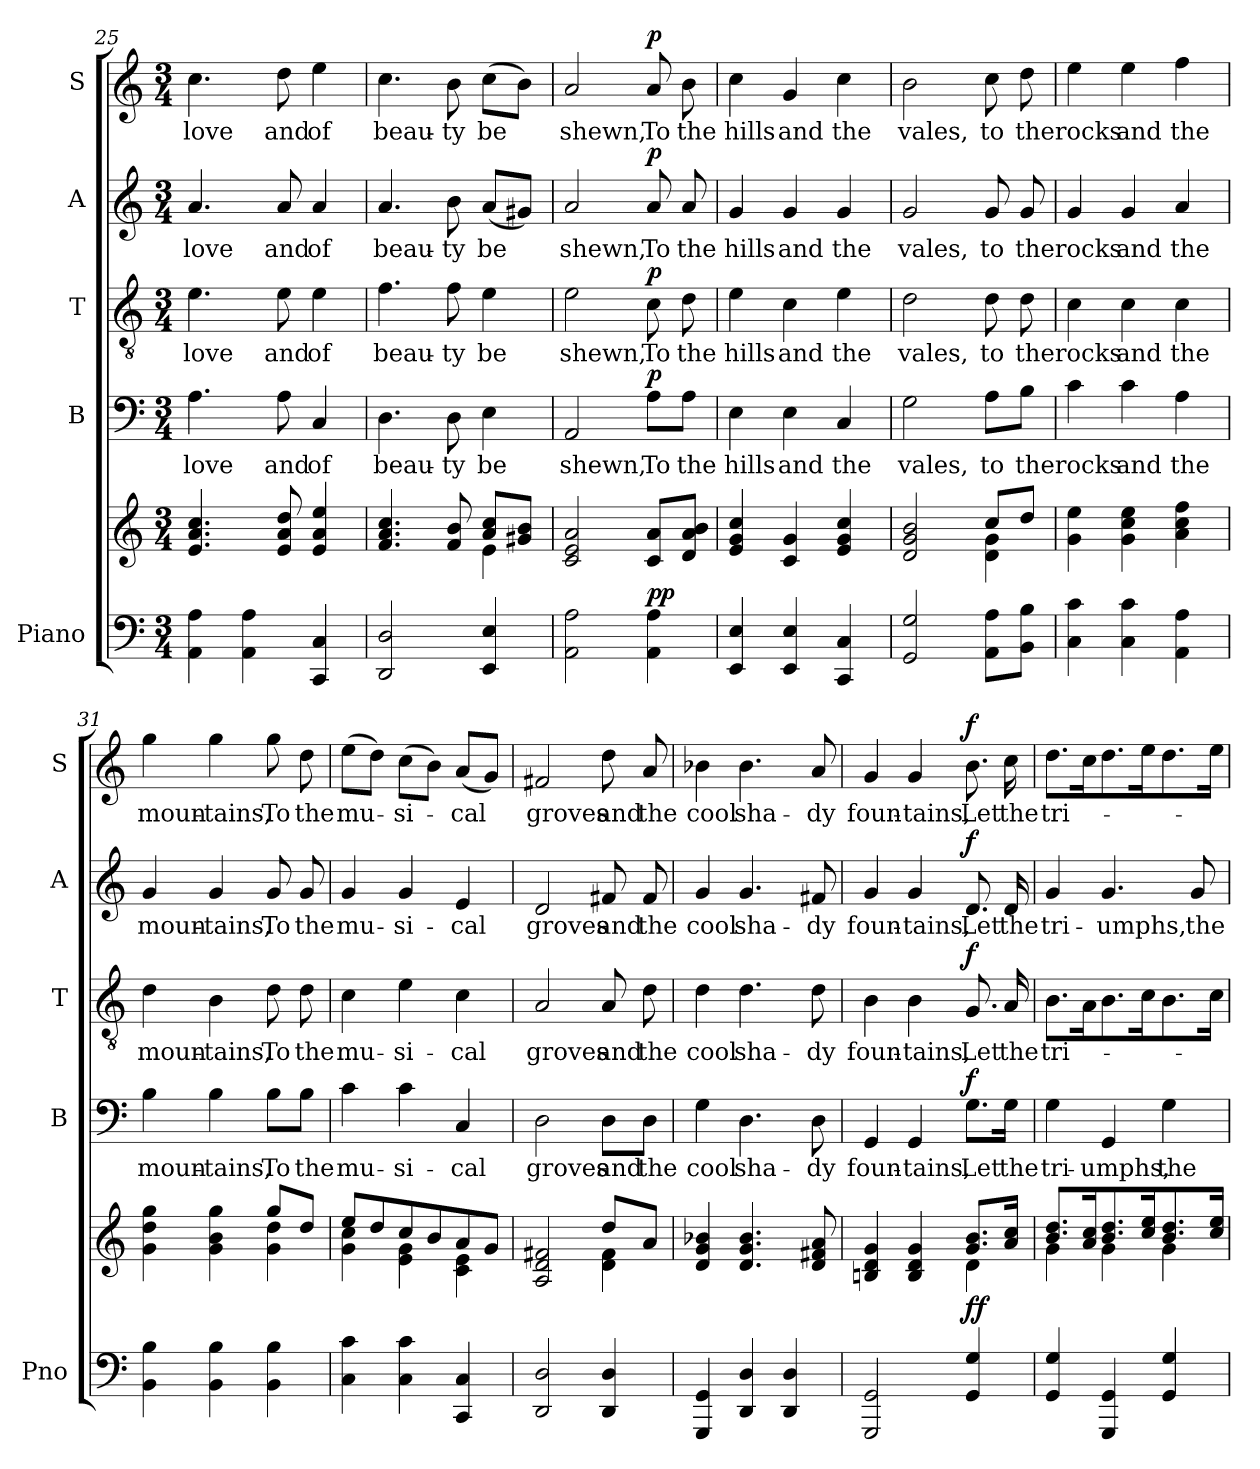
**kern	**kern	**dynam	**kern	**text	**dynam	**kern	**text	**dynam	**kern	**text	**dynam	**kern	**text	**dynam
*part5	*part5	*part5	*part4	*part4	*part4	*part3	*part3	*part3	*part2	*part2	*part2	*part1	*part1	*part1
*staff6	*staff5	*staff5/6	*staff4	*staff4	*staff4	*staff3	*staff3	*staff3	*staff2	*staff2	*staff2	*staff1	*staff1	*staff1
*I"Piano	*	*	*I"B	*	*	*I"T	*	*	*I"A	*	*	*I"S	*	*
*I'Pno	*	*	*I'B	*	*	*I'T	*	*	*I'A	*	*	*I'S	*	*
*clefF4	*clefG2	*	*clefF4	*	*	*clefGv2	*	*	*clefG2	*	*	*clefG2	*	*
*k[]	*k[]	*	*k[]	*	*	*k[]	*	*	*k[]	*	*	*k[]	*	*
*M3/4	*M3/4	*	*M3/4	*	*	*M3/4	*	*	*M3/4	*	*	*M3/4	*	*
=25	=25	=25	=25	=25	=25	=25	=25	=25	=25	=25	=25	=25	=25	=25
!	!	!	!	!LO:LY:b	!	!	!LO:LY:b	!	!	!LO:LY:b	!	!	!LO:LY:b	!
4AA\ 4A\	4.e/ 4.a/ 4.cc/	.	4.A\	love	.	4.e\	love	.	4.a/	love	.	4.cc\	love	.
4AA\ 4A\	.	.	.	.	.	.	.	.	.	.	.	.	.	.
!	!	!	!	!LO:LY:b	!	!	!LO:LY:b	!	!	!LO:LY:b	!	!	!LO:LY:b	!
.	8e/ 8a/ 8dd/	.	8A\	and	.	8e\	and	.	8a/	and	.	8dd\	and	.
!	!	!	!	!LO:LY:b	!	!	!LO:LY:b	!	!	!LO:LY:b	!	!	!LO:LY:b	!
4CC/ 4C/	4e/ 4a/ 4ee/	.	4C/	of	.	4e\	of	.	4a/	of	.	4ee\	of	.
=26	=26	=26	=26	=26	=26	=26	=26	=26	=26	=26	=26	=26	=26	=26
*	*^	*	*	*	*	*	*	*	*	*	*	*	*	*
!	!	!	!	!	!LO:LY:b	!	!	!LO:LY:b	!	!	!LO:LY:b	!	!	!LO:LY:b	!
2DD/ 2D/	4.f/ 4.a/ 4.cc/	2ryy	.	4.D\	beau-	.	4.f\	beau-	.	4.a/	beau-	.	4.cc\	beau-	.
!	!	!	!	!	!LO:LY:b	!	!	!LO:LY:b	!	!	!LO:LY:b	!	!	!LO:LY:b	!
.	8f/ 8b/	.	.	8D\	-ty	.	8f\	-ty	.	8b\	-ty	.	8b\	-ty	.
!	!	!	!	!	!LO:LY:b	!	!	!LO:LY:b	!	!	!LO:LY:b	!	!	!LO:LY:b	!
4EE/ 4E/	8a/ 8cc/L	4e\	.	4E\	be	.	4e\	be	.	(<8a/L	be	.	(>8cc\L	be	.
.	8g#X/ 8b/J	.	.	.	.	.	.	.	.	8g#X/J)	.	.	8b\J)	.	.
*	*v	*v	*	*	*	*	*	*	*	*	*	*	*	*	*
=27	=27	=27	=27	=27	=27	=27	=27	=27	=27	=27	=27	=27	=27	=27
!	!	!	!	!LO:LY:b	!	!	!LO:LY:b	!	!	!LO:LY:b	!	!	!LO:LY:b	!
2AA\ 2A\	2c/ 2e/ 2a/	.	2AA/	shewn,	.	2e\	shewn,	.	2a/	shewn,	.	2a/	shewn,	.
!	!	!LO:DY:a=2	!	!LO:LY:b	!	!	!LO:LY:b	!	!	!LO:LY:b	!	!	!LO:LY:b	!
!	!	!LO:DY:n=1:a	!	!	!LO:DY:a	!	!	!LO:DY:a	!	!	!LO:DY:a	!	!	!LO:DY:a
4AA\ 4A\	8c/ 8a/L	p p	8A\L	To	p	8c\	To	p	8a/	To	p	8a/	To	p
!	!	!	!	!LO:LY:b	!	!	!LO:LY:b	!	!	!LO:LY:b	!	!	!LO:LY:b	!
.	8d/ 8a/ 8b/J	.	8A\J	the	.	8d\	the	.	8a/	the	.	8b\	the	.
=28	=28	=28	=28	=28	=28	=28	=28	=28	=28	=28	=28	=28	=28	=28
!	!	!	!	!LO:LY:b	!	!	!LO:LY:b	!	!	!LO:LY:b	!	!	!LO:LY:b	!
4EE/ 4E/	4e/ 4g/ 4cc/	.	4E\	hills	.	4e\	hills	.	4g/	hills	.	4cc\	hills	.
!	!	!	!	!LO:LY:b	!	!	!LO:LY:b	!	!	!LO:LY:b	!	!	!LO:LY:b	!
4EE/ 4E/	4c/ 4g/	.	4E\	and	.	4c\	and	.	4g/	and	.	4g/	and	.
!	!	!	!	!LO:LY:b	!	!	!LO:LY:b	!	!	!LO:LY:b	!	!	!LO:LY:b	!
4CC/ 4C/	4e/ 4g/ 4cc/	.	4C/	the	.	4e\	the	.	4g/	the	.	4cc\	the	.
!!LO:PB:g=z
=29	=29	=29	=29	=29	=29	=29	=29	=29	=29	=29	=29	=29	=29	=29
*	*^	*	*	*	*	*	*	*	*	*	*	*	*	*
!	!	!	!	!	!LO:LY:b	!	!	!LO:LY:b	!	!	!LO:LY:b	!	!	!LO:LY:b	!
2GG/ 2G/	2d/ 2g/ 2b/	2ryy	.	2G\	vales,	.	2d\	vales,	.	2g/	vales,	.	2b\	vales,	.
!	!	!	!	!	!LO:LY:b	!	!	!LO:LY:b	!	!	!LO:LY:b	!	!	!LO:LY:b	!
8AA\ 8A\L	8cc/L	4d\ 4g\	.	8A\L	to	.	8d\	to	.	8g/	to	.	8cc\	to	.
!	!	!	!	!	!LO:LY:b	!	!	!LO:LY:b	!	!	!LO:LY:b	!	!	!LO:LY:b	!
8BB\ 8B\J	8dd/J	.	.	8B\J	the	.	8d\	the	.	8g/	the	.	8dd\	the	.
*	*v	*v	*	*	*	*	*	*	*	*	*	*	*	*	*
=30	=30	=30	=30	=30	=30	=30	=30	=30	=30	=30	=30	=30	=30	=30
!	!	!	!	!LO:LY:b	!	!	!LO:LY:b	!	!	!LO:LY:b	!	!	!LO:LY:b	!
4C\ 4c\	4g\ 4ee\	.	4c\	rocks	.	4c\	rocks	.	4g/	rocks	.	4ee\	rocks	.
!	!	!	!	!LO:LY:b	!	!	!LO:LY:b	!	!	!LO:LY:b	!	!	!LO:LY:b	!
4C\ 4c\	4g\ 4cc\ 4ee\	.	4c\	and	.	4c\	and	.	4g/	and	.	4ee\	and	.
!	!	!	!	!LO:LY:b	!	!	!LO:LY:b	!	!	!LO:LY:b	!	!	!LO:LY:b	!
4AA\ 4A\	4a\ 4cc\ 4ff\	.	4A\	the	.	4c\	the	.	4a/	the	.	4ff\	the	.
=31	=31	=31	=31	=31	=31	=31	=31	=31	=31	=31	=31	=31	=31	=31
*	*^	*	*	*	*	*	*	*	*	*	*	*	*	*
!	!	!	!	!	!LO:LY:b	!	!	!LO:LY:b	!	!	!LO:LY:b	!	!	!LO:LY:b	!
4BB\ 4B\	4g\ 4dd\ 4gg\	2ryy	.	4B\	moun-	.	4d\	moun-	.	4g/	moun-	.	4gg\	moun-	.
!	!	!	!	!	!LO:LY:b	!	!	!LO:LY:b	!	!	!LO:LY:b	!	!	!LO:LY:b	!
4BB\ 4B\	4g\ 4b\ 4gg\	.	.	4B\	-tains,	.	4B\	-tains,	.	4g/	-tains,	.	4gg\	-tains,	.
!	!	!	!	!	!LO:LY:b	!	!	!LO:LY:b	!	!	!LO:LY:b	!	!	!LO:LY:b	!
4BB\ 4B\	8gg/L	4g\ 4dd\	.	8B\L	To	.	8d\	To	.	8g/	To	.	8gg\	To	.
!	!	!	!	!	!LO:LY:b	!	!	!LO:LY:b	!	!	!LO:LY:b	!	!	!LO:LY:b	!
.	8dd/J	.	.	8B\J	the	.	8d\	the	.	8g/	the	.	8dd\	the	.
=32	=32	=32	=32	=32	=32	=32	=32	=32	=32	=32	=32	=32	=32	=32	=32
!	!	!	!	!	!LO:LY:b	!	!	!LO:LY:b	!	!	!LO:LY:b	!	!	!LO:LY:b	!
4C\ 4c\	8ee/L	4g\ 4cc\	.	4c\	mu-	.	4c\	mu-	.	4g/	mu-	.	(>8ee\L	mu-	.
.	8dd/	.	.	.	.	.	.	.	.	.	.	.	8dd\J)	.	.
!	!	!	!	!	!LO:LY:b	!	!	!LO:LY:b	!	!	!LO:LY:b	!	!	!LO:LY:b	!
4C\ 4c\	8cc/	4e\ 4g\	.	4c\	-si-	.	4e\	-si-	.	4g/	-si-	.	(>8cc\L	-si-	.
.	8b/	.	.	.	.	.	.	.	.	.	.	.	8b\J)	.	.
!	!	!	!	!	!LO:LY:b	!	!	!LO:LY:b	!	!	!LO:LY:b	!	!	!LO:LY:b	!
4CC/ 4C/	8a/	4c\ 4e\	.	4C/	-cal	.	4c\	-cal	.	4e/	-cal	.	(<8a/L	-cal	.
.	8g/J	.	.	.	.	.	.	.	.	.	.	.	8g/J)	.	.
=33	=33	=33	=33	=33	=33	=33	=33	=33	=33	=33	=33	=33	=33	=33	=33
!	!	!	!	!	!LO:LY:b	!	!	!LO:LY:b	!	!	!LO:LY:b	!	!	!LO:LY:b	!
2DD/ 2D/	2A/ 2d/ 2f#X/	2ryy	.	2D\	groves	.	2A/	groves	.	2d/	groves	.	2f#X/	groves	.
!	!	!	!	!	!LO:LY:b	!	!	!LO:LY:b	!	!	!LO:LY:b	!	!	!LO:LY:b	!
4DD/ 4D/	8dd/L	4d\ 4f#\	.	8D\L	and	.	8A/	and	.	8f#X/	and	.	8dd\	and	.
!	!	!	!	!	!LO:LY:b	!	!	!LO:LY:b	!	!	!LO:LY:b	!	!	!LO:LY:b	!
.	8a/J	.	.	8D\J	the	.	8d\	the	.	8f#/	the	.	8a/	the	.
*	*v	*v	*	*	*	*	*	*	*	*	*	*	*	*	*
=34	=34	=34	=34	=34	=34	=34	=34	=34	=34	=34	=34	=34	=34	=34
!	!	!	!	!LO:LY:b	!	!	!LO:LY:b	!	!	!LO:LY:b	!	!	!LO:LY:b	!
4GGG/ 4GG/	4d/ 4g/ 4b-X/	.	4G\	cool	.	4d\	cool	.	4g/	cool	.	4b-X\	cool	.
!	!	!	!	!LO:LY:b	!	!	!LO:LY:b	!	!	!LO:LY:b	!	!	!LO:LY:b	!
4DD/ 4D/	4.d/ 4.g/ 4.b-/	.	4.D\	sha-	.	4.d\	sha-	.	4.g/	sha-	.	4.b-\	sha-	.
4DD/ 4D/	.	.	.	.	.	.	.	.	.	.	.	.	.	.
!	!	!	!	!LO:LY:b	!	!	!LO:LY:b	!	!	!LO:LY:b	!	!	!LO:LY:b	!
.	8d/ 8f#X/ 8a/	.	8D\	-dy	.	8d\	-dy	.	8f#X/	-dy	.	8a/	-dy	.
!!LO:LB:g=z
=35	=35	=35	=35	=35	=35	=35	=35	=35	=35	=35	=35	=35	=35	=35
*	*^	*	*	*	*	*	*	*	*	*	*	*	*	*
!	!	!	!	!	!LO:LY:b	!	!	!LO:LY:b	!	!	!LO:LY:b	!	!	!LO:LY:b	!
2GGG/ 2GG/	4Bn/ 4d/ 4g/	2ryy	.	4GG/	foun-	.	4B\	foun-	.	4g/	foun-	.	4g/	foun-	.
!	!	!	!	!	!LO:LY:b	!	!	!LO:LY:b	!	!	!LO:LY:b	!	!	!LO:LY:b	!
.	4B/ 4d/ 4g/	.	.	4GG/	-tains,	.	4B\	-tains,	.	4g/	-tains,	.	4g/	-tains,	.
!	!	!	!LO:DY:a=2	!	!LO:LY:b	!	!	!LO:LY:b	!	!	!LO:LY:b	!	!	!LO:LY:b	!
!	!	!	!LO:DY:n=1:a	!	!	!LO:DY:a	!	!	!LO:DY:a	!	!	!LO:DY:a	!	!	!LO:DY:a
4GG/ 4G/	8.g/ 8.b/L	4d\	f f	8.G\L	Let	f	8.G/	Let	f	8.d/	Let	f	8.b\	Let	f
!	!	!	!	!	!LO:LY:b	!	!	!LO:LY:b	!	!	!LO:LY:b	!	!	!LO:LY:b	!
.	16a/ 16cc/Jk	.	.	16G\Jk	the	.	16A/	the	.	16d/	the	.	16cc\	the	.
=36	=36	=36	=36	=36	=36	=36	=36	=36	=36	=36	=36	=36	=36	=36	=36
!	!	!	!	!	!LO:LY:b	!	!	!LO:LY:b	!	!	!LO:LY:b	!	!	!LO:LY:b	!
4GG/ 4G/	8.b/ 8.dd/L	4g\	.	4G\	tri-	.	8.B\L	tri-	.	4g/	tri-	.	8.dd\L	tri-	.
.	16a/ 16cc/K	.	.	.	.	.	16A\K	.	.	.	.	.	16cc\K	.	.
!	!	!	!	!	!LO:LY:b	!	!	!	!	!	!LO:LY:b	!	!	!	!
4GGG/ 4GG/	8.b/ 8.dd/	4g\	.	4GG/	-umphs,	.	8.B\	.	.	4.g/	-umphs,	.	8.dd\	.	.
.	16cc/ 16ee/K	.	.	.	.	.	16c\K	.	.	.	.	.	16ee\K	.	.
!	!	!	!	!	!LO:LY:b	!	!	!	!	!	!	!	!	!	!
4GG/ 4G/	8.b/ 8.dd/	4g\	.	4G\	the	.	8.B\	.	.	.	.	.	8.dd\	.	.
!	!	!	!	!	!	!	!	!	!	!	!LO:LY:b	!	!	!	!
.	.	.	.	.	.	.	.	.	.	8g/	the	.	.	.	.
.	16cc/ 16ee/Jk	.	.	.	.	.	16c\Jk	.	.	.	.	.	16ee\Jk	.	.
*	*v	*v	*	*	*	*	*	*	*	*	*	*	*	*	*
=	=	=	=	=	=	=	=	=	=	=	=	=	=	=
*-	*-	*-	*-	*-	*-	*-	*-	*-	*-	*-	*-	*-	*-	*-
